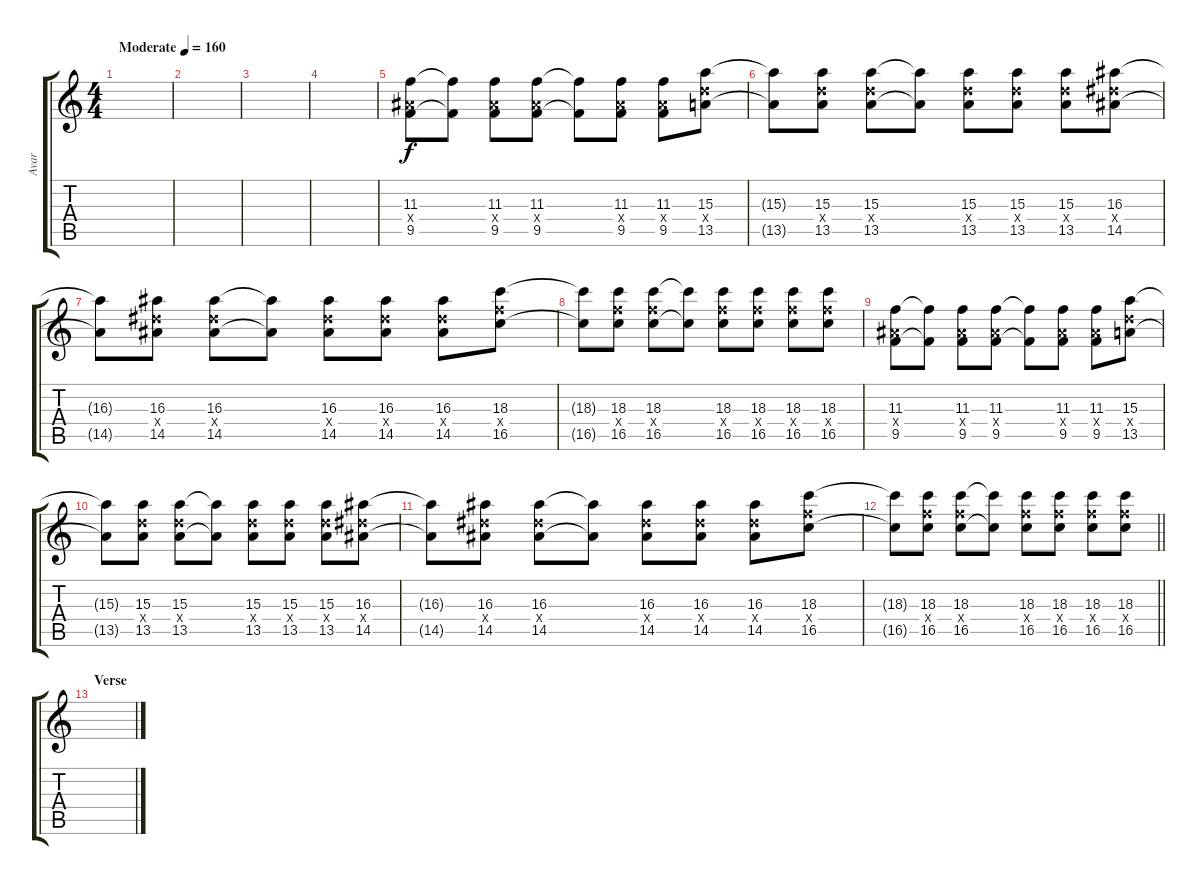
\track ("Avar" "Avar") {instrument distortionguitar}
\staff {score tabs}
\tuning (Eb4 Bb3 Gb3 Db3 Ab2 Eb2) {hide}
\ts (4 4)
\tempo (160 "Moderate")
\clef g2
\ks c
|
|
|
|
(11.3 9.4{x} 9.5).8 (11.3{t} 9.5{t}).8 (11.3 9.4{x} 9.5).8 (11.3 9.4{x} 9.5).8 (11.3{t} 9.5{t}).8 (11.3 9.4{x} 9.5).8 (11.3 9.4{x} 9.5).8 (15.3 13.4{x} 13.5).8 |
(15.3{t} 13.5{t}).8 (15.3 13.4{x} 13.5).8 (15.3 13.4{x} 13.5).8 (15.3{t} 13.5{t}).8 (15.3 13.4{x} 13.5).8 (15.3 13.4{x} 13.5).8 (15.3 13.4{x} 13.5).8 (16.3 14.4{x} 14.5).8 |
(16.3{t} 14.5{t}).8 (16.3 14.4{x} 14.5).8 (16.3 14.4{x} 14.5).8 (16.3{t} 14.5{t}).8 (16.3 14.4{x} 14.5).8 (16.3 14.4{x} 14.5).8 (16.3 14.4{x} 14.5).8 (18.3 16.4{x} 16.5).8 |
(18.3{t} 16.5{t}).8 (18.3 16.4{x} 16.5).8 (18.3 16.4{x} 16.5).8 (18.3{t} 16.5{t}).8 (18.3 16.4{x} 16.5).8 (18.3 16.4{x} 16.5).8 (18.3 16.4{x} 16.5).8 (18.3 16.4{x} 16.5).8 |
(11.3 9.4{x} 9.5).8 (11.3{t} 9.5{t}).8 (11.3 9.4{x} 9.5).8 (11.3 9.4{x} 9.5).8 (11.3{t} 9.5{t}).8 (11.3 9.4{x} 9.5).8 (11.3 9.4{x} 9.5).8 (15.3 13.4{x} 13.5).8 |
(15.3{t} 13.5{t}).8 (15.3 13.4{x} 13.5).8 (15.3 13.4{x} 13.5).8 (15.3{t} 13.5{t}).8 (15.3 13.4{x} 13.5).8 (15.3 13.4{x} 13.5).8 (15.3 13.4{x} 13.5).8 (16.3 14.4{x} 14.5).8 |
(16.3{t} 14.5{t}).8 (16.3 14.4{x} 14.5).8 (16.3 14.4{x} 14.5).8 (16.3{t} 14.5{t}).8 (16.3 14.4{x} 14.5).8 (16.3 14.4{x} 14.5).8 (16.3 14.4{x} 14.5).8 (18.3 16.4{x} 16.5).8 |
\barLineRight lightlight
(18.3{t} 16.5{t}).8 (18.3 16.4{x} 16.5).8 (18.3 16.4{x} 16.5).8 (18.3{t} 16.5{t}).8 (18.3 16.4{x} 16.5).8 (18.3 16.4{x} 16.5).8 (18.3 16.4{x} 16.5).8 (18.3 16.4{x} 16.5).8 |
\section ("" "Verse")
